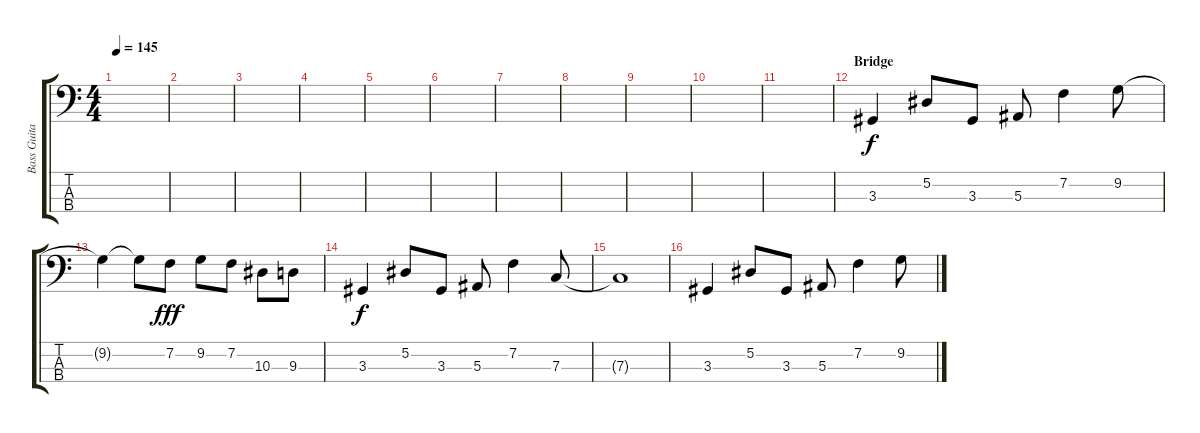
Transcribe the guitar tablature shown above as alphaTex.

\track ("Bass Guitar" "Bass Guita") {instrument electricbassfinger}
\staff {score tabs}
\tuning (Eb2 Bb1 F1 C1) {hide}
\ts (4 4)
\tempo 145
\clef f4
\ks c
|
|
|
|
|
|
|
|
|
|
|
\section ("" "Bridge")
3.3.4 5.2.8 3.3.8 5.3.8 7.2.4 9.2.8 |
9.2{t}.4 9.2{t}.8 7.2.8{dy fff} 9.2.8 7.2.8 10.3.8 9.3.8 |
3.3.4{dy f} 5.2.8 3.3.8 5.3.8 7.2.4 7.3.8 |
7.3{t}.1 |
3.3.4 5.2.8 3.3.8 5.3.8 7.2.4 9.2.8
